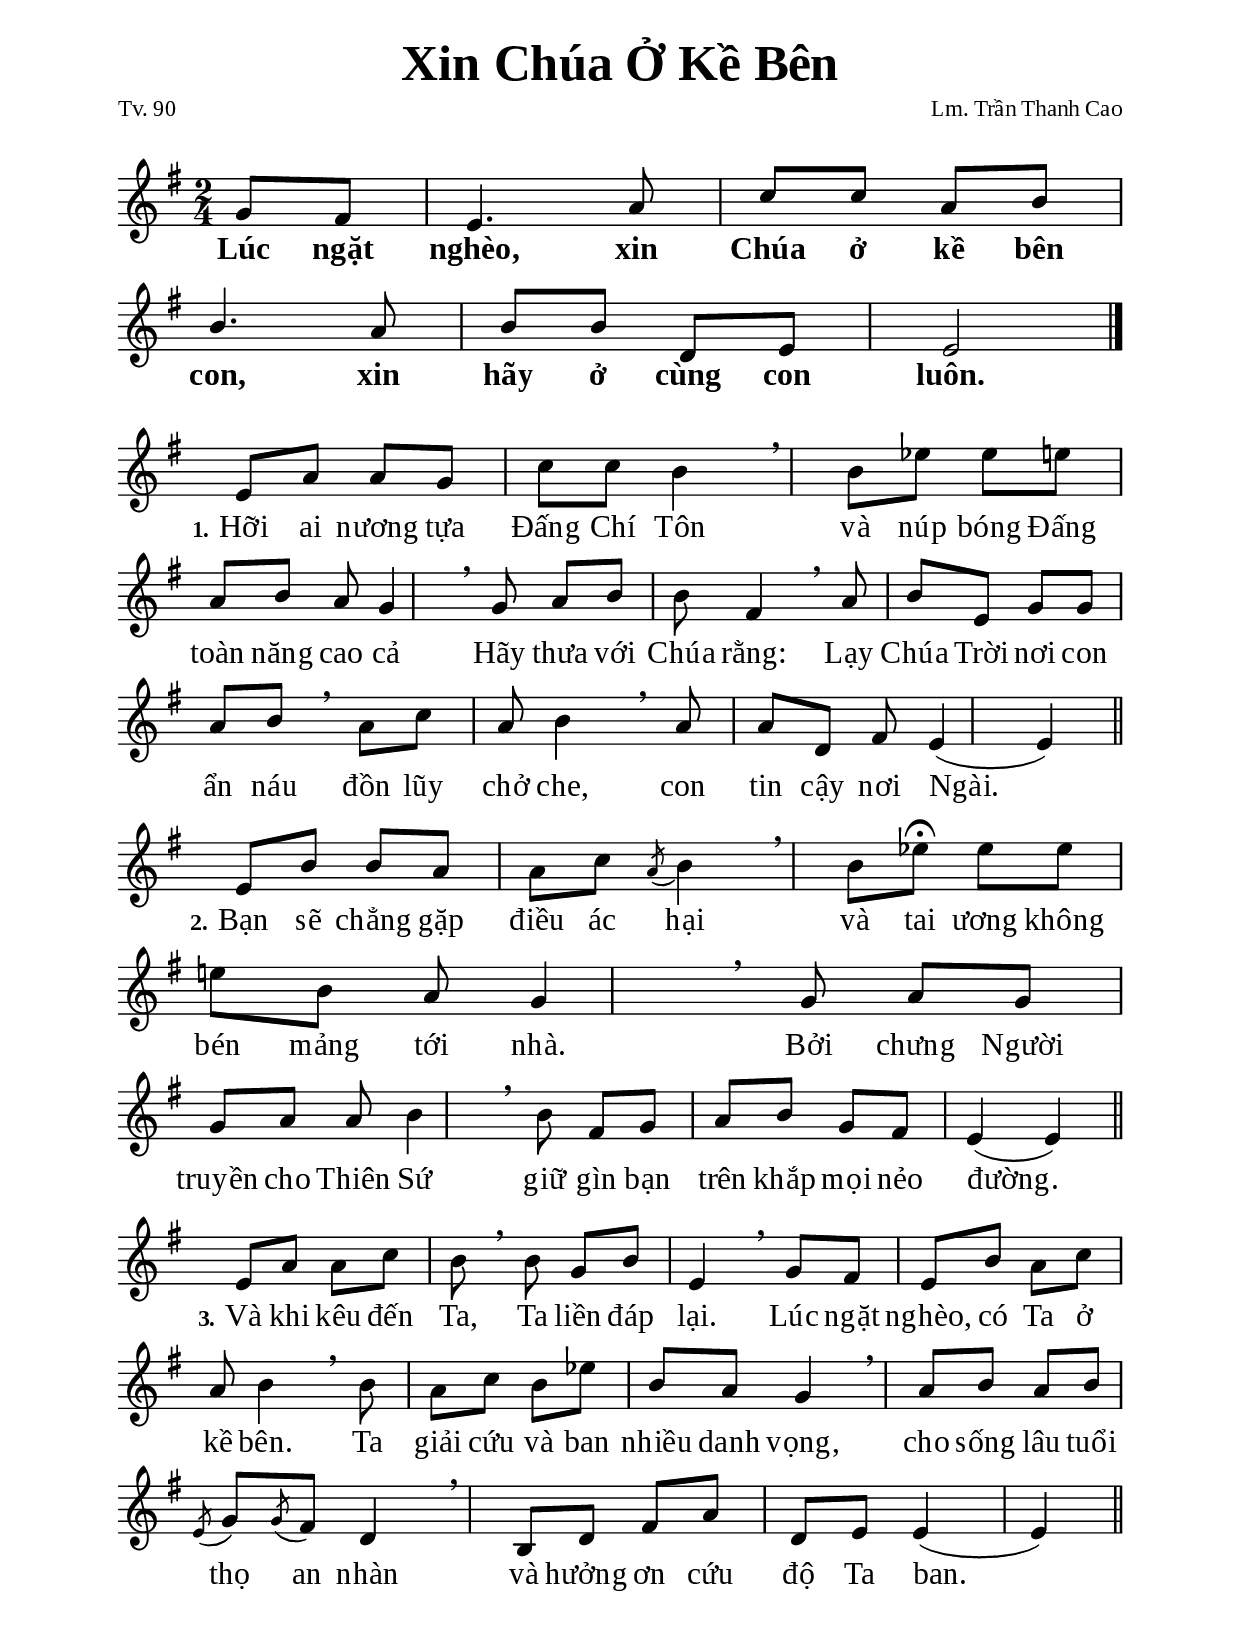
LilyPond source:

% Cài đặt chung
\version "2.20.0"
\include "english.ly"

\header {
  title = \markup { \fontsize #3 "Xin Chúa Ở Kề Bên" }
  poet = "Tv. 90"
  composer = "Lm. Trần Thanh Cao"
  arranger = " "
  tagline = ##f
}

\paper {
  #(set-paper-size "a4")
  top-margin = 10\mm
  bottom-margin = 10\mm
  left-margin = 20\mm
  right-margin = 20\mm
  indent = #0
  #(define fonts
    (make-pango-font-tree
      "Liberation Serif"
      "Liberation Serif"
      "Liberation Serif"
      (/ 20 20)))
  page-count = #1
}

% Nhạc điệp khúc
nhacDiepKhuc= \relative c'' {
  \partial 4 g8 fs |
  e4. a8 |
  c c a b |
  b4. a8 |
  b b d, e |
  e2 \bar "|."
}

% Nhạc phiên khúc
nhacPhienKhucMot = \relative c' {
  e8 a a g c c b4 \breathe
  b8 ef ef e! a, b a g4 \breathe
  g8 a b b fs4 \breathe
  a8 b e, g g a b \breathe
  a c a b4 \breathe
  a8 a d, fs e4 (e) \bar "||"
}

nhacPhienKhucHai = \relative c' {
  e8 b' b a a c \acciaccatura a8 b4 \breathe
  b8 ef \fermata ef ef e! b a g4 \breathe
  g8 a g g a a b4 \breathe
  b8 fs g a b g fs e4 (e) \bar "||"
}

nhacPhienKhucBa = \relative c' {
  e8 a a c b \breathe
  b g b e,4 \breathe
  g8 fs e b' a c a b4 \breathe
  b8 a c b ef b a g4 \breathe
  a8 b a b \acciaccatura e, g \acciaccatura g fs d4 \breathe
  b8 d fs a d, e e4 (e) \bar "||"
}

% Lời điệp khúc
loiDiepKhuc = \lyricmode {
  Lúc ngặt nghèo, xin Chúa ở kề bên con,
  xin hãy ở cùng con luôn.
}

% Lời phiên khúc
loiPhienKhucMot = \lyricmode {
  \set stanza = #"1."
  Hỡi ai nương tựa Đấng Chí Tôn
  và núp bóng Đấng toàn năng cao cả
  Hãy thưa với Chúa rằng: Lạy Chúa Trời nơi con ẩn náu
  đồn lũy chở che, con tin cậy nơi Ngài.
}

loiPhienKhucHai = \lyricmode {
  \set stanza = #"2."
  Bạn sẽ chẳng gặp điều ác hại
  và tai ương không bén mảng tới nhà.
  Bởi chưng Người truyền cho Thiên Sứ giữ gìn bạn
  trên khắp mọi nẻo đường.
}

loiPhienKhucBa = \lyricmode {
  \set stanza = #"3."
  Và khi kêu đến Ta, Ta liền đáp lại.
  Lúc ngặt nghèo, có Ta ở kề bên.
  Ta giải cứu và ban nhiều danh vọng,
  cho sống lâu tuổi thọ an nhàn
  và hưởng ơn cứu độ Ta ban.
}


% Dàn trang
\score {
  \new ChoirStaff <<
    \new Staff = diepKhuc \with {
        \consists "Merge_rests_engraver"
        \magnifyStaff #(magstep +1)
      }
      <<
      \new Voice = beSop {
        \voiceOne \key g \major \time 2/4 \nhacDiepKhuc
      }
    >>
    \new Lyrics \lyricsto beSop \loiDiepKhuc
  >>
  \layout {
    \override Lyrics.LyricText.font-series = #'bold
    \override Lyrics.LyricText.font-size = #+3
    \override Lyrics.LyricSpace.minimum-distance = #4.0
    \override Score.BarNumber.break-visibility = ##(#f #f #f)
    \override Score.SpacingSpanner.uniform-stretching = ##t
  }
}

\score {
  \new ChoirStaff <<
    \new Staff = phienKhuc \with {
        \magnifyStaff #(magstep +1)
      }
      <<
      \new Voice = beSop {
        \key g \major \time 2/4 \nhacPhienKhucMot
      }
    >>
    \new Lyrics \lyricsto beSop \loiPhienKhucMot
  >>
  \layout {
    \override Staff.TimeSignature.transparent = ##t
    \override Lyrics.LyricText.font-size = #+3
    \override Lyrics.LyricSpace.minimum-distance = #0.5
    \override Score.BarNumber.break-visibility = ##(#f #f #f)
    \override Score.SpacingSpanner.uniform-stretching = ##t
    \set Score.barAlways = ##t
    \set Score.defaultBarType = ""
  } 
}

\score {
  \new ChoirStaff <<
    \new Staff = phienKhuc \with {
        \magnifyStaff #(magstep +1)
      }
      <<
      \new Voice = beSop {
        \key g \major \time 2/4 \nhacPhienKhucHai
      }
    >>
    \new Lyrics \lyricsto beSop \loiPhienKhucHai
  >>
  \layout {
    \override Staff.TimeSignature.transparent = ##t
    \override Lyrics.LyricText.font-size = #+3
    \override Lyrics.LyricSpace.minimum-distance = #0.5
    \override Score.BarNumber.break-visibility = ##(#f #f #f)
    \override Score.SpacingSpanner.uniform-stretching = ##t
    \set Score.barAlways = ##t
    \set Score.defaultBarType = ""
  } 
}

\score {
  \new ChoirStaff <<
    \new Staff = phienKhuc \with {
        \magnifyStaff #(magstep +1)
      }
      <<
      \new Voice = beSop {
        \key g \major \time 2/4 \nhacPhienKhucBa
      }
    >>
    \new Lyrics \lyricsto beSop \loiPhienKhucBa
  >>
  \layout {
    \override Staff.TimeSignature.transparent = ##t
    \override Lyrics.LyricText.font-size = #+3
    \override Lyrics.LyricSpace.minimum-distance = #0.5
    \override Score.BarNumber.break-visibility = ##(#f #f #f)
    \override Score.SpacingSpanner.uniform-stretching = ##t
    \set Score.barAlways = ##t
    \set Score.defaultBarType = ""
  } 
}
